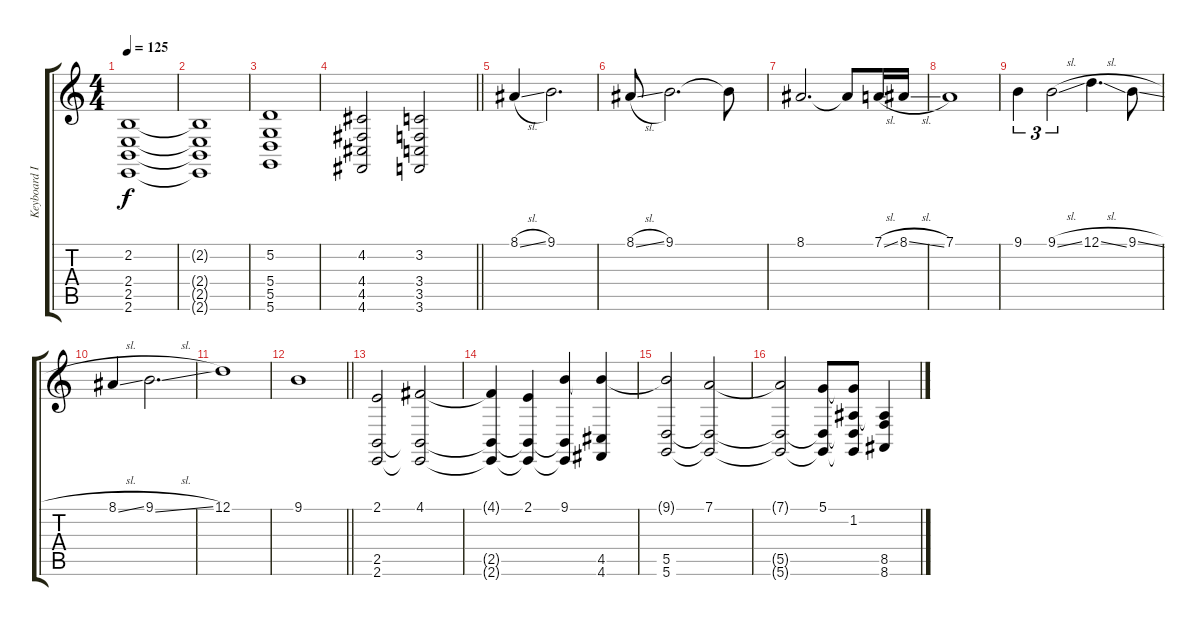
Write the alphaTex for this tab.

\track ("Keyboard I" "Keyboard I") {instrument choiraahs}
\staff {score tabs}
\tuning (D4 A3 F3 D3 A2 D2) {hide}
\ts (4 4)
\tempo 125
\clef g2
\ks c
(2.2 2.4 2.5 2.6).1{dy f} |
(2.2{t} 2.4{t} 2.5{t} 2.6{t}).1 |
(5.2 5.4 5.5 5.6).1 |
\barLineRight lightlight
(4.2 4.4 4.5 4.6).2 (3.2 3.4 3.5 3.6).2 |
8.1{sl}.4{volume 12 balance 8 instrument pad4choir} 9.1.2{d} |
8.1{sl}.8 9.1.2{d} 9.1{t}.8 |
8.1.2{d} 8.1{t}.8 7.1{sl}.16 8.1{sl}.16 |
7.1.1 |
9.1.4{tu (3 2)} 9.1{sl}.2{tu (3 2)} 12.1{sl}.4{d} 9.1{sl}.8 |
8.1{sl}.4 9.1{sl}.2{d} |
12.1.1 |
\barLineRight lightlight
9.1.1 |
(2.1 2.5 2.6).2{volume 10 balance 16 instrument choiraahs} (4.1 2.5{t} 2.6{t}).2 |
(4.1{t} 2.5{t} 2.6{t}).4 (2.1 2.5{t} 2.6{t}).4 (9.1 2.5{t} 2.6{t}).4 (9.1{t} 4.5 4.6).4 |
(9.1{t} 5.5 5.6).2 (7.1 5.5{t} 5.6{t}).2 |
(7.1{t} 5.5{t} 5.6{t}).2 (5.1 5.5{t} 5.6{t}).8 (5.1{t} 1.2 5.5{t} 5.6{t}).8 (1.2{t} 8.5 8.6).4
